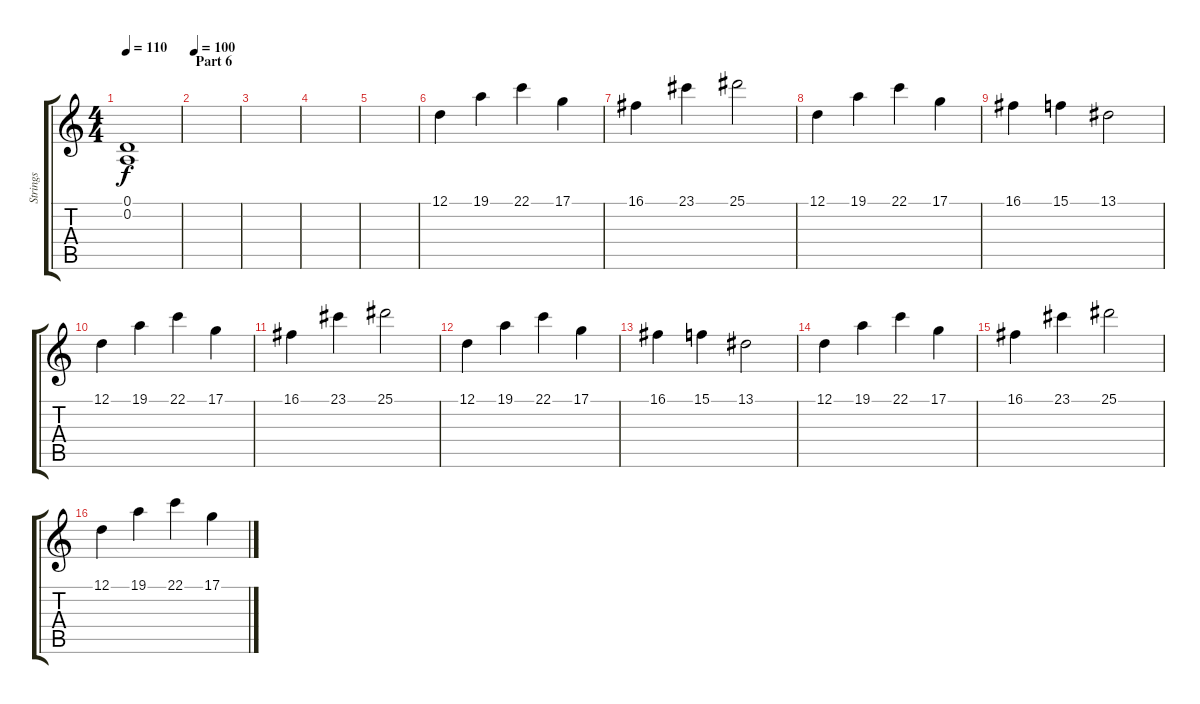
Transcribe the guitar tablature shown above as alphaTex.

\track ("Strings" "Strings") {instrument stringensemble1}
\staff {score tabs}
\tuning (D4 A3 F3 C3 G2 D2) {hide}
\ts (4 4)
\tempo 110
\clef g2
\ks c
(0.1 0.2).1{dy f} |
\section ("" "Part 6")
\tempo 100
|
|
|
|
12.1.4 19.1.4 22.1.4 17.1.4 |
16.1.4 23.1.4 25.1.2 |
12.1.4 19.1.4 22.1.4 17.1.4 |
16.1.4 15.1.4 13.1.2 |
12.1.4 19.1.4 22.1.4 17.1.4 |
16.1.4 23.1.4 25.1.2 |
12.1.4 19.1.4 22.1.4 17.1.4 |
16.1.4 15.1.4 13.1.2 |
12.1.4 19.1.4 22.1.4 17.1.4 |
16.1.4 23.1.4 25.1.2 |
12.1.4 19.1.4 22.1.4 17.1.4
